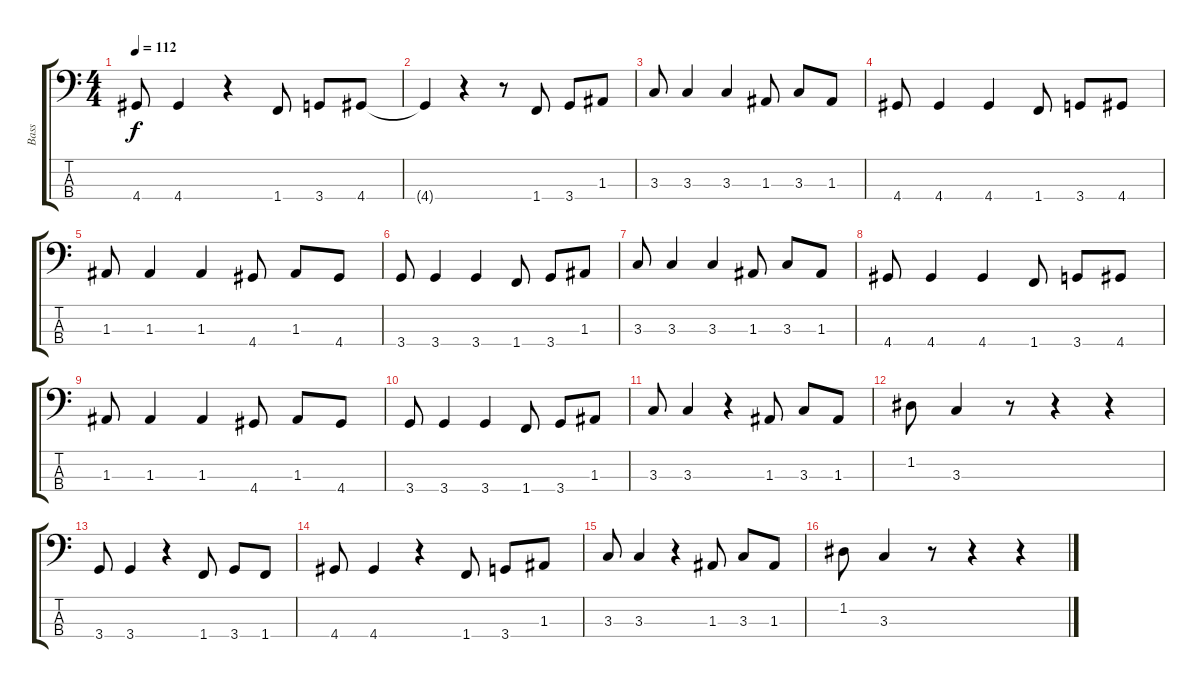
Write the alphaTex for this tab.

\track ("Bass" "Bass") {instrument electricbassfinger}
\staff {score tabs}
\tuning (G2 D2 A1 E1) {hide}
\ts (4 4)
\tempo 112
\clef f4
\ks c
4.4.8{dy f} 4.4.4 r.4 1.4.8 3.4.8 4.4.8 |
4.4{t}.4 r.4 r.8 1.4.8 3.4.8 1.3.8 |
3.3.8 3.3.4 3.3.4 1.3.8 3.3.8 1.3.8 |
4.4.8 4.4.4 4.4.4 1.4.8 3.4.8 4.4.8 |
1.3.8 1.3.4 1.3.4 4.4.8 1.3.8 4.4.8 |
3.4.8 3.4.4 3.4.4 1.4.8 3.4.8 1.3.8 |
3.3.8 3.3.4 3.3.4 1.3.8 3.3.8 1.3.8 |
4.4.8 4.4.4 4.4.4 1.4.8 3.4.8 4.4.8 |
1.3.8 1.3.4 1.3.4 4.4.8 1.3.8 4.4.8 |
3.4.8 3.4.4 3.4.4 1.4.8 3.4.8 1.3.8 |
3.3.8 3.3.4 r.4 1.3.8 3.3.8 1.3.8 |
1.2.8 3.3.4 r.8 r.4 r.4 |
3.4.8 3.4.4 r.4 1.4.8 3.4.8 1.4.8 |
4.4.8 4.4.4 r.4 1.4.8 3.4.8 1.3.8 |
3.3.8 3.3.4 r.4 1.3.8 3.3.8 1.3.8 |
1.2.8 3.3.4 r.8 r.4 r.4
